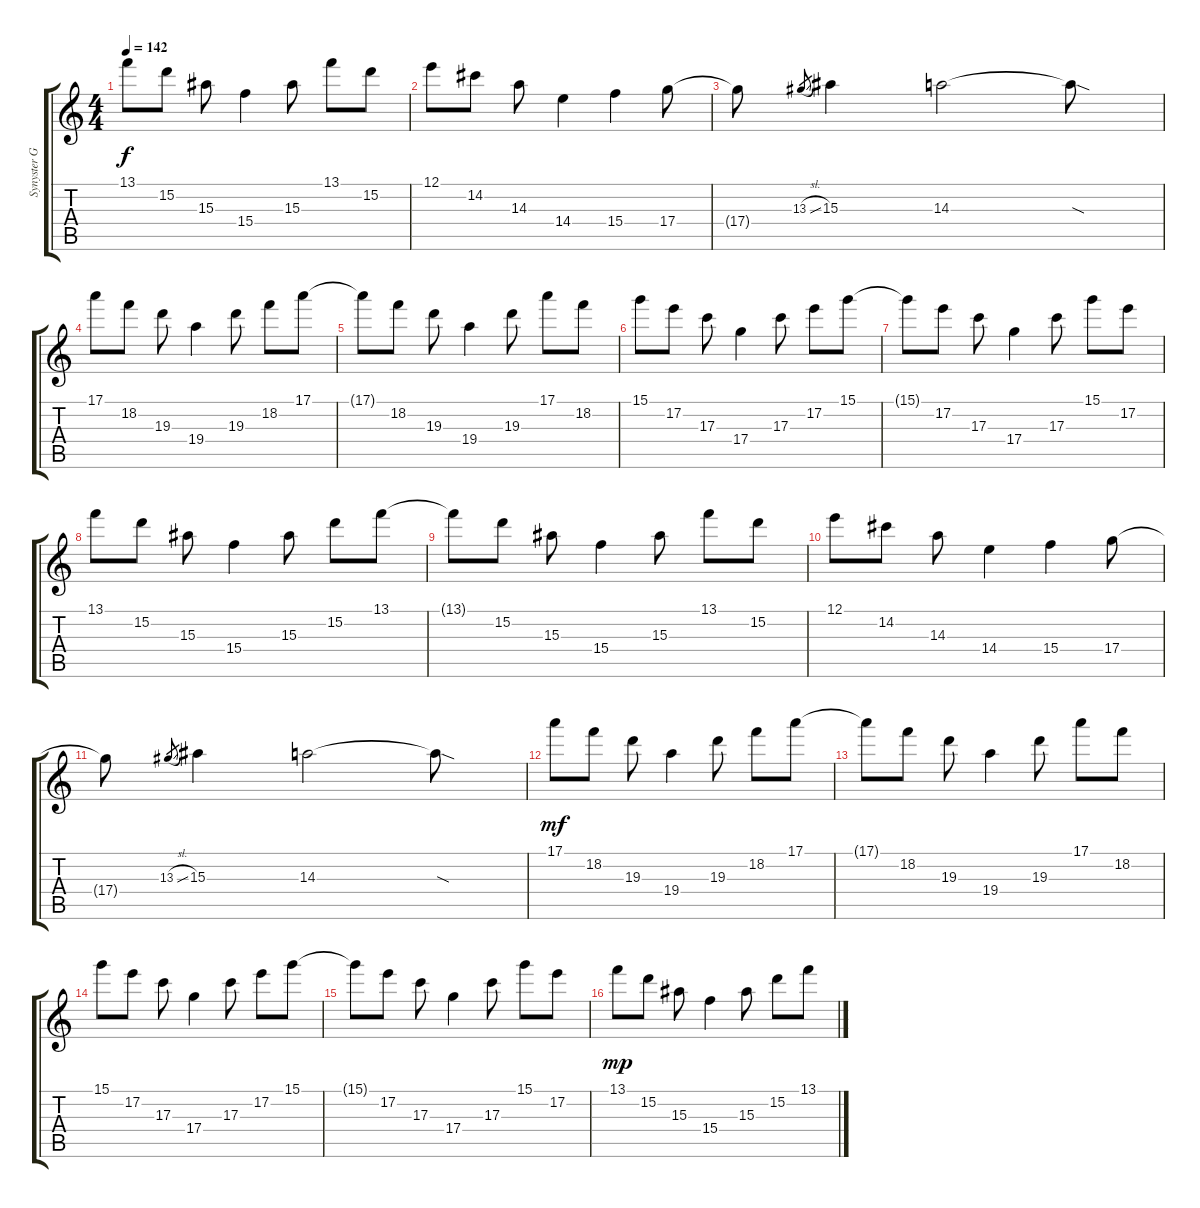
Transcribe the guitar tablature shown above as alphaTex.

\track ("Synyster Gates Pan Lead" "Synyster G") {instrument distortionguitar}
\staff {score tabs}
\tuning (E4 B3 G3 D3 A2 D2) {hide}
\ts (4 4)
\tempo 142
\clef g2
\ks c
13.1{t}.8{dy f} 15.2.8 15.3.8 15.4.4 15.3.8 13.1.8 15.2.8 |
12.1.8 14.2.8 14.3.8 14.4.4 15.4.4 17.4.8 |
17.4{t}.8 13.3{sl}.8{gr} 15.3.4 14.3.2 14.3{sod t}.8 |
17.1.8 18.2.8 19.3.8 19.4.4 19.3.8 18.2.8 17.1.8 |
17.1{t}.8 18.2.8 19.3.8 19.4.4 19.3.8 17.1.8 18.2.8 |
15.1.8 17.2.8 17.3.8 17.4.4 17.3.8 17.2.8 15.1.8 |
15.1{t}.8 17.2.8 17.3.8 17.4.4 17.3.8 15.1.8 17.2.8 |
13.1.8{volume 12} 15.2.8 15.3.8 15.4.4 15.3.8 15.2.8 13.1.8 |
13.1{t}.8 15.2.8 15.3.8 15.4.4 15.3.8 13.1.8 15.2.8 |
12.1.8 14.2.8 14.3.8 14.4.4 15.4.4 17.4.8 |
17.4{t}.8 13.3{sl}.8{gr} 15.3.4 14.3.2 14.3{sod t}.8 |
17.1.8{dy mf volume 5} 18.2.8 19.3.8 19.4.4 19.3.8 18.2.8 17.1.8 |
17.1{t}.8 18.2.8 19.3.8 19.4.4 19.3.8 17.1.8 18.2.8 |
15.1.8 17.2.8 17.3.8 17.4.4 17.3.8 17.2.8 15.1.8 |
15.1{t}.8 17.2.8 17.3.8 17.4.4 17.3.8 15.1.8 17.2.8 |
13.1.8{dy mp volume 0} 15.2.8 15.3.8 15.4.4 15.3.8 15.2.8 13.1.8
